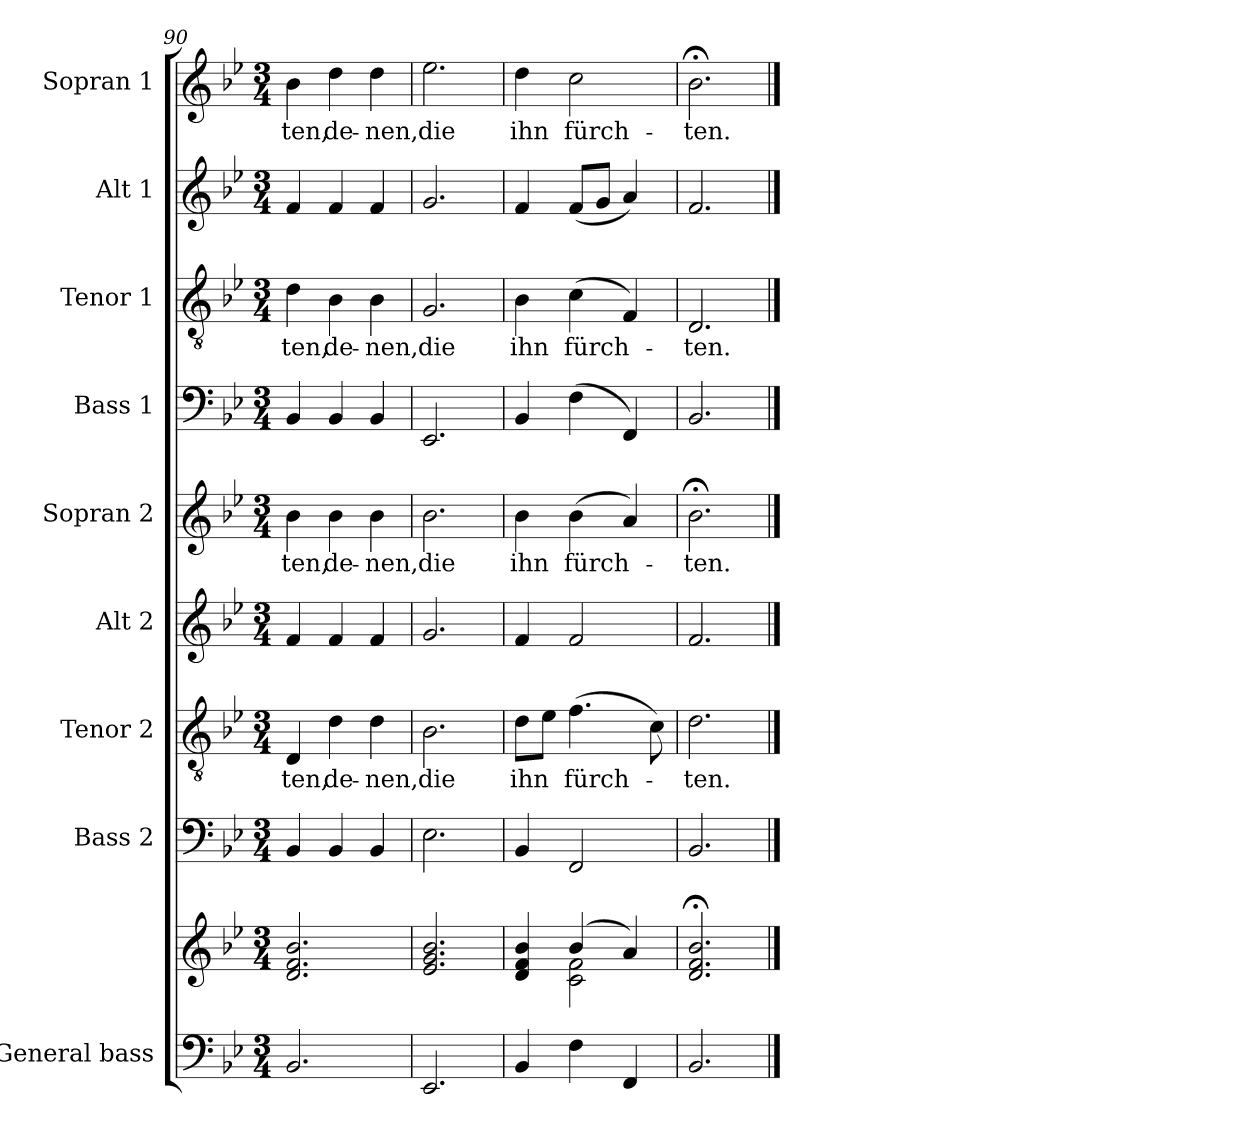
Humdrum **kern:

**kern	**kern	**kern	**kern	**text	**kern	**kern	**text	**kern	**kern	**text	**kern	**kern	**text
*part9	*part9	*part8	*part7	*part7	*part6	*part5	*part5	*part4	*part3	*part3	*part2	*part1	*part1
*staff10	*staff9	*staff8	*staff7	*staff7	*staff6	*staff5	*staff5	*staff4	*staff3	*staff3	*staff2	*staff1	*staff1
*I"General bass	*	*I"Bass 2	*I"Tenor 2	*	*I"Alt 2	*I"Sopran 2	*	*I"Bass 1	*I"Tenor 1	*	*I"Alt 1	*I"Sopran 1	*
*clefF4	*clefG2	*clefF4	*clefGv2	*	*clefG2	*clefG2	*	*clefF4	*clefGv2	*	*clefG2	*clefG2	*
*k[b-e-]	*k[b-e-]	*k[b-e-]	*k[b-e-]	*	*k[b-e-]	*k[b-e-]	*	*k[b-e-]	*k[b-e-]	*	*k[b-e-]	*k[b-e-]	*
*M3/4	*M3/4	*M3/4	*M3/4	*	*M3/4	*M3/4	*	*M3/4	*M3/4	*	*M3/4	*M3/4	*
=90	=90	=90	=90	=90	=90	=90	=90	=90	=90	=90	=90	=90	=90
2.BB-/	2.d/ 2.f/ 2.b-/	4BB-/	4D/	-ten,	4f/	4b-\	-ten,	4BB-/	4d\	-ten,	4f/	4b-\	-ten,
.	.	4BB-/	4d\	de-	4f/	4b-\	de-	4BB-/	4B-\	de-	4f/	4dd\	de-
.	.	4BB-/	4d\	-nen,	4f/	4b-\	-nen,	4BB-/	4B-\	-nen,	4f/	4dd\	-nen,
=91	=91	=91	=91	=91	=91	=91	=91	=91	=91	=91	=91	=91	=91
2.EE-/	2.e-/ 2.g/ 2.b-/	2.E-\	2.B-\	die	2.g/	2.b-\	die	2.EE-/	2.G/	die	2.g/	2.ee-\	die
=92	=92	=92	=92	=92	=92	=92	=92	=92	=92	=92	=92	=92	=92
*	*^	*	*	*	*	*	*	*	*	*	*	*	*
4BB-/	4d/ 4f/ 4b-/	4ryy	4BB-/	8d\L	ihn	4f/	4b-\	ihn	4BB-/	4B-\	ihn	4f/	4dd\	ihn
.	.	.	.	8e-\J	.	.	.	.	.	.	.	.	.	.
4F\	(4b-/	2c\ 2f\	2FF/	(4.f\	fürch-	2f/	(4b-\	fürch-	(4F\	(4c\	fürch-	(8f/L	2cc\	fürch-
.	.	.	.	.	.	.	.	.	.	.	.	8g/J	.	.
4FF/	4a/)	.	.	.	.	.	4a/)	.	4FF/)	4F/)	.	4a/)	.	.
.	.	.	.	8c\)	.	.	.	.	.	.	.	.	.	.
*	*v	*v	*	*	*	*	*	*	*	*	*	*	*	*
=93	=93	=93	=93	=93	=93	=93	=93	=93	=93	=93	=93	=93	=93
2.BB-/	2.d/;< 2.f/;< 2.b-/;<	2.BB-/	2.d\	-ten.	2.f/	2.b-;<\	-ten.	2.BB-/	2.D/	-ten.	2.f/	2.b-;<\	-ten.
==	==	==	==	==	==	==	==	==	==	==	==	==	==
*-	*-	*-	*-	*-	*-	*-	*-	*-	*-	*-	*-	*-	*-
